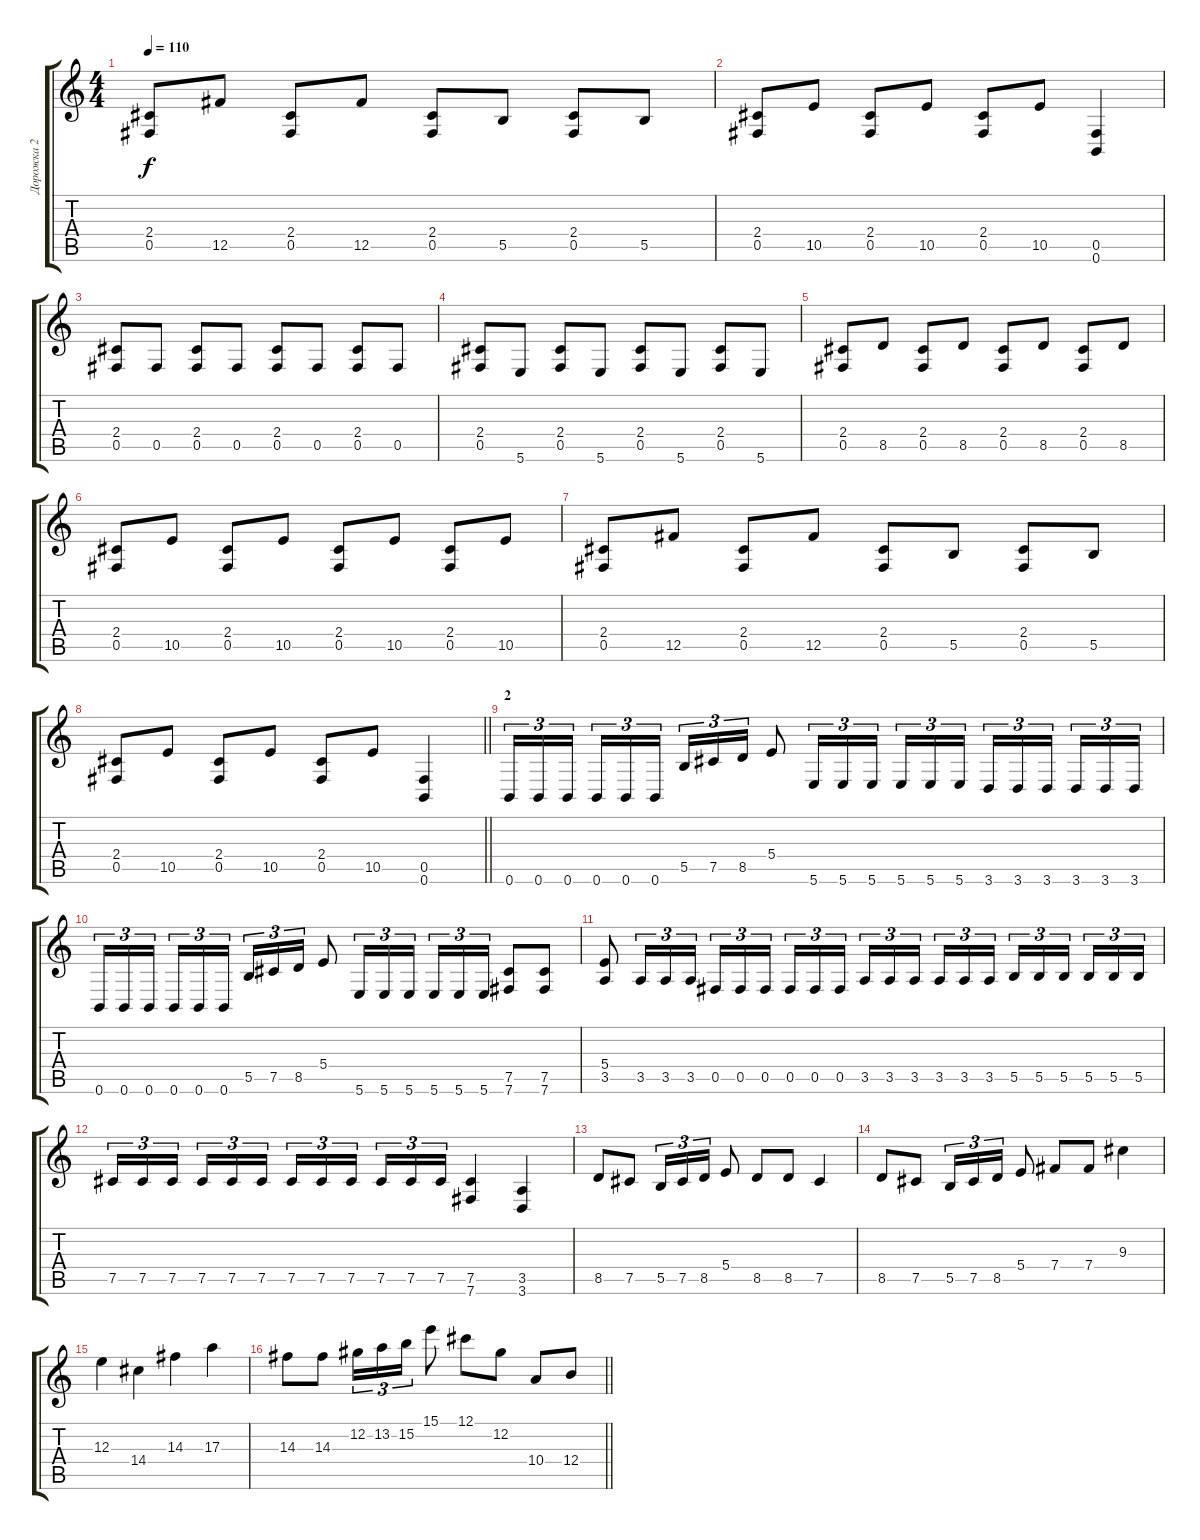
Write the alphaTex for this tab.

\track ("Дорожка 2" "Дорожка 2") {instrument distortionguitar}
\staff {score tabs}
\tuning (Db4 Ab3 E3 B2 Gb2 B1) {hide}
\ts (4 4)
\tempo 110
\clef g2
\ks c
(2.4 0.5).8{dy f} 12.5.8 (2.4 0.5).8 12.5.8 (2.4 0.5).8 5.5.8 (2.4 0.5).8 5.5.8 |
(2.4 0.5).8 10.5.8 (2.4 0.5).8 10.5.8 (2.4 0.5).8 10.5.8 (0.5 0.6).4 |
(2.4 0.5).8 0.5.8 (2.4 0.5).8 0.5.8 (2.4 0.5).8 0.5.8 (2.4 0.5).8 0.5.8 |
(2.4 0.5).8 5.6.8 (2.4 0.5).8 5.6.8 (2.4 0.5).8 5.6.8 (2.4 0.5).8 5.6.8 |
(2.4 0.5).8 8.5.8 (2.4 0.5).8 8.5.8 (2.4 0.5).8 8.5.8 (2.4 0.5).8 8.5.8 |
(2.4 0.5).8 10.5.8 (2.4 0.5).8 10.5.8 (2.4 0.5).8 10.5.8 (2.4 0.5).8 10.5.8 |
(2.4 0.5).8 12.5.8 (2.4 0.5).8 12.5.8 (2.4 0.5).8 5.5.8 (2.4 0.5).8 5.5.8 |
\barLineRight lightlight
(2.4 0.5).8 10.5.8 (2.4 0.5).8 10.5.8 (2.4 0.5).8 10.5.8 (0.5 0.6).4 |
\section ("" "2")
0.6.16{tu (3 2)} 0.6.16{tu (3 2)} 0.6.16{tu (3 2) beam splitsecondary} 0.6.16{tu (3 2)} 0.6.16{tu (3 2)} 0.6.16{tu (3 2)} 5.5.16{tu (3 2)} 7.5.16{tu (3 2)} 8.5.16{tu (3 2)} 5.4.8 5.6.16{tu (3 2)} 5.6.16{tu (3 2)} 5.6.16{tu (3 2) beam splitsecondary} 5.6.16{tu (3 2)} 5.6.16{tu (3 2)} 5.6.16{tu (3 2)} 3.6.16{tu (3 2)} 3.6.16{tu (3 2)} 3.6.16{tu (3 2) beam splitsecondary} 3.6.16{tu (3 2)} 3.6.16{tu (3 2)} 3.6.16{tu (3 2)} |
0.6.16{tu (3 2)} 0.6.16{tu (3 2)} 0.6.16{tu (3 2) beam splitsecondary} 0.6.16{tu (3 2)} 0.6.16{tu (3 2)} 0.6.16{tu (3 2)} 5.5.16{tu (3 2)} 7.5.16{tu (3 2)} 8.5.16{tu (3 2)} 5.4.8 5.6.16{tu (3 2)} 5.6.16{tu (3 2)} 5.6.16{tu (3 2) beam splitsecondary} 5.6.16{tu (3 2)} 5.6.16{tu (3 2)} 5.6.16{tu (3 2)} (7.5 7.6).8 (7.5 7.6).8 |
(5.4 3.5).8 3.5.16{tu (3 2)} 3.5.16{tu (3 2)} 3.5.16{tu (3 2)} 0.5.16{tu (3 2)} 0.5.16{tu (3 2)} 0.5.16{tu (3 2) beam splitsecondary} 0.5.16{tu (3 2)} 0.5.16{tu (3 2)} 0.5.16{tu (3 2)} 3.5.16{tu (3 2)} 3.5.16{tu (3 2)} 3.5.16{tu (3 2) beam splitsecondary} 3.5.16{tu (3 2)} 3.5.16{tu (3 2)} 3.5.16{tu (3 2)} 5.5.16{tu (3 2)} 5.5.16{tu (3 2)} 5.5.16{tu (3 2) beam splitsecondary} 5.5.16{tu (3 2)} 5.5.16{tu (3 2)} 5.5.16{tu (3 2)} |
7.5.16{tu (3 2)} 7.5.16{tu (3 2)} 7.5.16{tu (3 2) beam splitsecondary} 7.5.16{tu (3 2)} 7.5.16{tu (3 2)} 7.5.16{tu (3 2)} 7.5.16{tu (3 2)} 7.5.16{tu (3 2)} 7.5.16{tu (3 2) beam splitsecondary} 7.5.16{tu (3 2)} 7.5.16{tu (3 2)} 7.5.16{tu (3 2)} (7.5 7.6).4 (3.5 3.6).4 |
8.5.8 7.5.8 5.5.16{tu (3 2)} 7.5.16{tu (3 2)} 8.5.16{tu (3 2)} 5.4.8 8.5.8 8.5.8 7.5.4 |
8.5.8 7.5.8 5.5.16{tu (3 2)} 7.5.16{tu (3 2)} 8.5.16{tu (3 2)} 5.4.8 7.4.8 7.4.8 9.3.4 |
12.3.4 14.4.4 14.3.4 17.3.4 |
\barLineRight lightlight
14.3.8 14.3.8 12.2.16{tu (3 2)} 13.2.16{tu (3 2)} 15.2.16{tu (3 2)} 15.1.8 12.1.8 12.2.8 10.4.8 12.4.8
